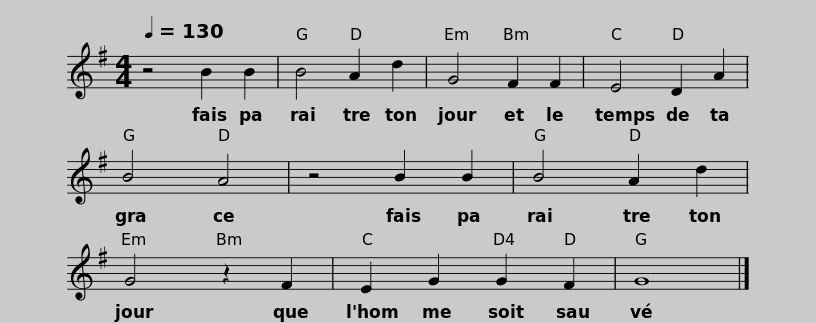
X:1
L:1/8
Q:1/4=130
M:4/4
I:linebreak $
K:G
U:s=!stemless!
V:1 treble transpose=-12
V:1
 z4 B2 B2 | B4 A2 d2 | G4 F2 F2 | E4 D2 A2 | B4 A4 |$ %5
 z4 B2 B2 | B4 A2 d2 | G4 z2 F2 | E2 G2 G2 F2 | sG8 |] %10
